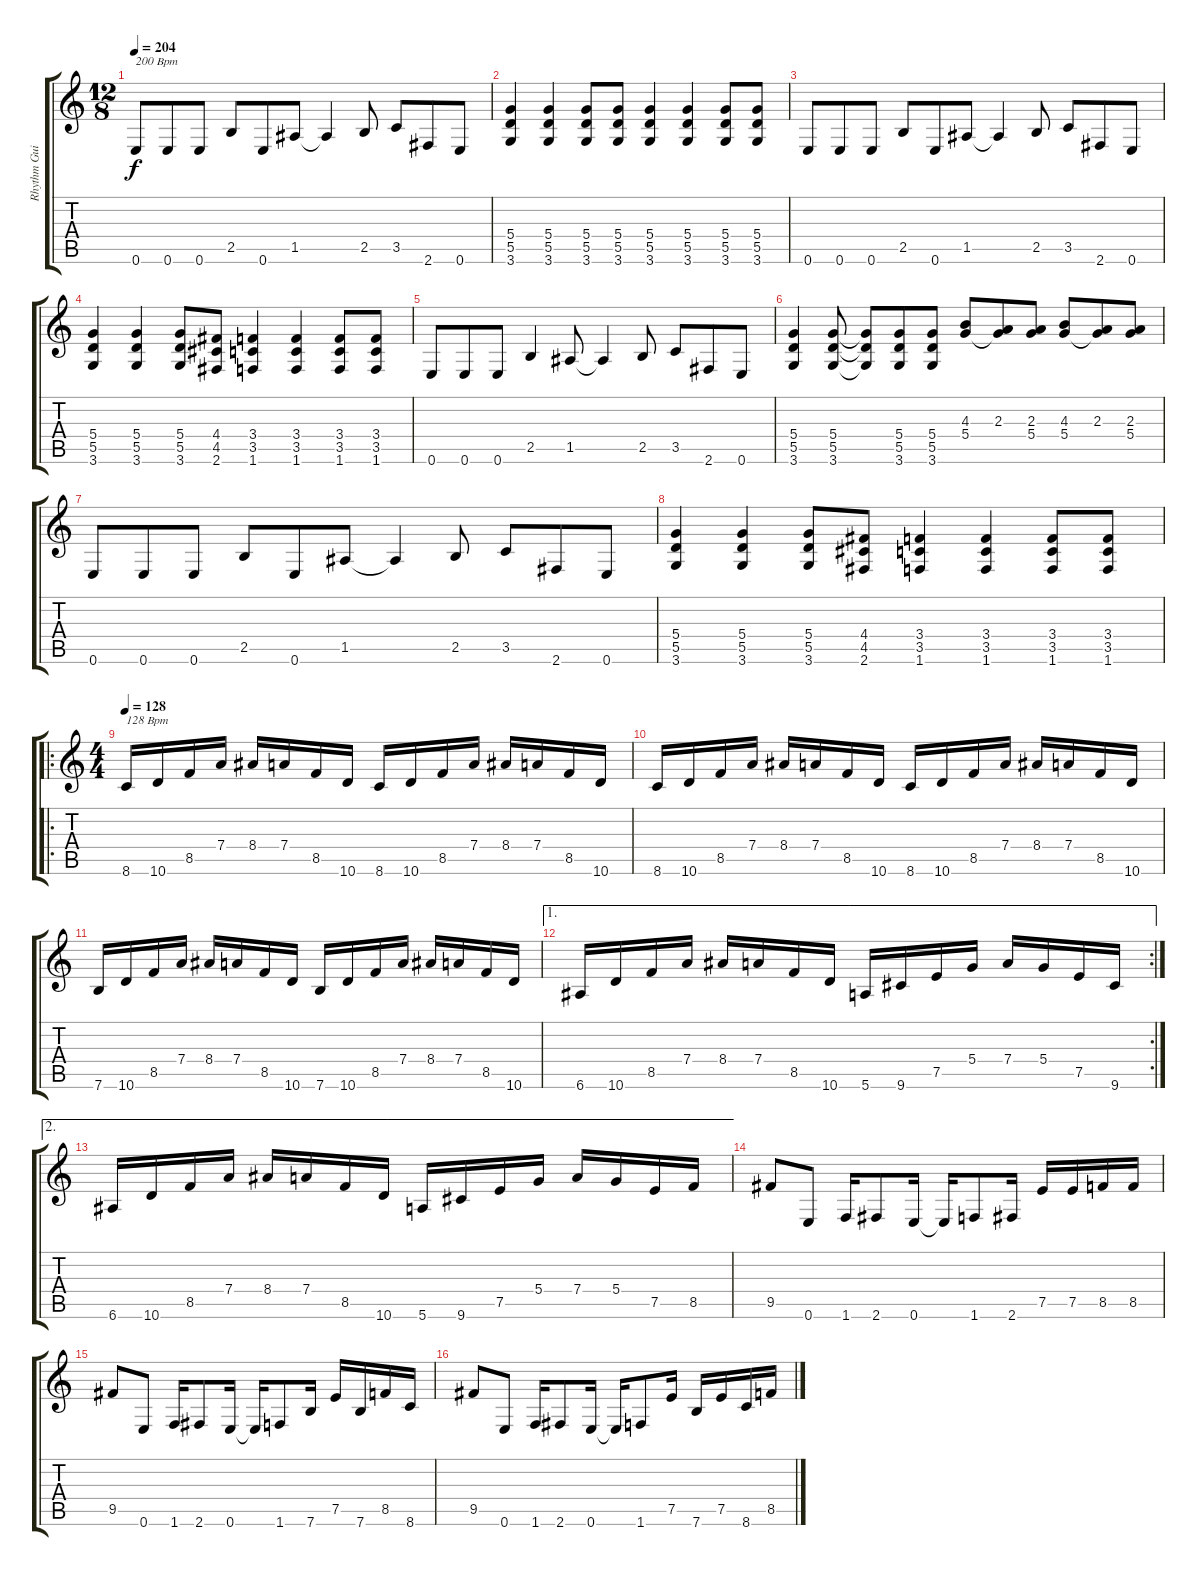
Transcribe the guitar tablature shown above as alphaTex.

\track ("Rhythm Guitar" "Rhythm Gui") {instrument overdrivenguitar}
\staff {score tabs}
\tuning (E4 B3 G3 D3 A2 E2) {hide}
\ts (12 8)
\tempo 204
\clef g2
\ks c
0.6.8{txt "200 Bpm" dy f} 0.6.8 0.6.8 2.5.8 0.6.8 1.5.8 1.5{t}.4 2.5.8 3.5.8 2.6.8 0.6.8 |
(5.4 5.5 3.6).4 (5.4 5.5 3.6).4 (5.4 5.5 3.6).8 (5.4 5.5 3.6).8 (5.4 5.5 3.6).4 (5.4 5.5 3.6).4 (5.4 5.5 3.6).8 (5.4 5.5 3.6).8 |
0.6.8 0.6.8 0.6.8 2.5.8 0.6.8 1.5.8 1.5{t}.4 2.5.8 3.5.8 2.6.8 0.6.8 |
(5.4 5.5 3.6).4 (5.4 5.5 3.6).4 (5.4 5.5 3.6).8 (4.4 4.5 2.6).8 (3.4 3.5 1.6).4 (3.4 3.5 1.6).4 (3.4 3.5 1.6).8 (3.4 3.5 1.6).8 |
0.6.8 0.6.8 0.6.8 2.5.4 1.5.8 1.5{t}.4 2.5.8 3.5.8 2.6.8 0.6.8 |
(5.4 5.5 3.6).4 (5.4 5.5 3.6).8 (5.4{t} 5.5{t} 3.6{t}).8 (5.4 5.5 3.6).8 (5.4 5.5 3.6).8 (4.3 5.4).8 (2.3 5.4{t}).8 (2.3 5.4).8 (4.3 5.4).8 (2.3 5.4{t}).8 (2.3 5.4).8 |
0.6.8 0.6.8 0.6.8 2.5.8 0.6.8 1.5.8 1.5{t}.4 2.5.8 3.5.8 2.6.8 0.6.8 |
(5.4 5.5 3.6).4 (5.4 5.5 3.6).4 (5.4 5.5 3.6).8 (4.4 4.5 2.6).8 (3.4 3.5 1.6).4 (3.4 3.5 1.6).4 (3.4 3.5 1.6).8 (3.4 3.5 1.6).8 |
\ro
\ts (4 4)
\tempo 128
8.6.16{txt "128 Bpm"} 10.6.16 8.5.16 7.4.16 8.4.16 7.4.16 8.5.16 10.6.16 8.6.16 10.6.16 8.5.16 7.4.16 8.4.16 7.4.16 8.5.16 10.6.16 |
8.6.16 10.6.16 8.5.16 7.4.16 8.4.16 7.4.16 8.5.16 10.6.16 8.6.16 10.6.16 8.5.16 7.4.16 8.4.16 7.4.16 8.5.16 10.6.16 |
7.6.16 10.6.16 8.5.16 7.4.16 8.4.16 7.4.16 8.5.16 10.6.16 7.6.16 10.6.16 8.5.16 7.4.16 8.4.16 7.4.16 8.5.16 10.6.16 |
\ae 1
\rc 2
6.6.16 10.6.16 8.5.16 7.4.16 8.4.16 7.4.16 8.5.16 10.6.16 5.6.16 9.6.16 7.5.16 5.4.16 7.4.16 5.4.16 7.5.16 9.6.16 |
\ae 2
6.6.16 10.6.16 8.5.16 7.4.16 8.4.16 7.4.16 8.5.16 10.6.16 5.6.16 9.6.16 7.5.16 5.4.16 7.4.16 5.4.16 7.5.16 8.5.16 |
9.5.8 0.6.8 1.6.16 2.6.8 0.6.16 0.6{t}.16 1.6.8 2.6.16 7.5.16 7.5.16 8.5.16 8.5.16 |
9.5.8 0.6.8 1.6.16 2.6.8 0.6.16 0.6{t}.16 1.6.8 7.6.16 7.5.16 7.6.16 8.5.16 8.6.16 |
9.5.8 0.6.8 1.6.16 2.6.8 0.6.16 0.6{t}.16 1.6.8 7.5.16 7.6.16 7.5.16 8.6.16 8.5.16
